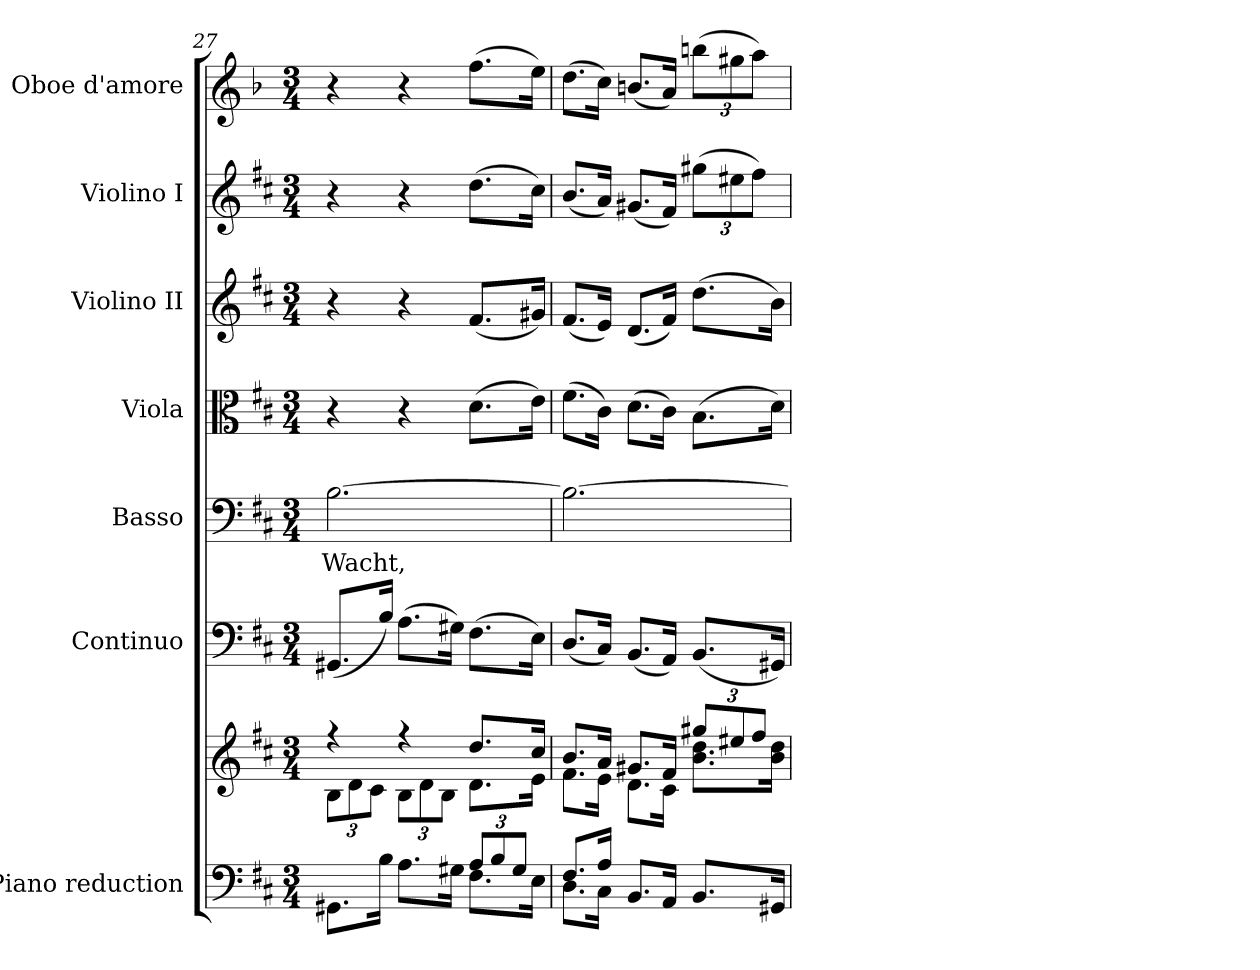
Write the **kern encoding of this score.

**kern	**kern	**kern	**kern	**text	**kern	**kern	**kern	**kern
*part7	*part7	*part6	*part5	*part5	*part4	*part3	*part2	*part1
*staff8	*staff7	*staff6	*staff5	*staff5	*staff4	*staff3	*staff2	*staff1
*I"Piano reduction	*	*I"Continuo	*I"Basso	*	*I"Viola	*I"Violino II	*I"Violino I	*I"Oboe d'amore
*I'Pno	*	*	*	*	*	*	*	*I'Ob
*clefF4	*clefG2	*clefF4	*clefF4	*	*clefC3	*clefG2	*clefG2	*clefG2
*	*	*	*	*	*	*	*	*ITrd2c3
*k[f#c#]	*k[f#c#]	*k[f#c#]	*k[f#c#]	*	*k[f#c#]	*k[f#c#]	*k[f#c#]	*k[f#c#]
*M3/4	*M3/4	*M3/4	*M3/4	*	*M3/4	*M3/4	*M3/4	*M3/4
=27	=27	=27	=27	=27	=27	=27	=27	=27
*^	*^	*	*	*	*	*	*	*
*	*	*	*Xbrackettup	*	*	*	*	*	*	*
!	!	!	!	!	!	!LO:LY:b	!	!	!	!
8.GG#X\L	2ryy	4r	12B\L	(8.GG#X/L	[2.B\	-Wacht,	4r	4r	4r	4r
.	.	.	12d\	.	.	.	.	.	.	.
.	.	.	12c#\J	.	.	.	.	.	.	.
16B\Jk	.	.	.	16B/Jk)	.	.	.	.	.	.
8.A\L	.	4r	12B\L	(8.A\L	.	.	4r	4r	4r	4r
.	.	.	12d\	.	.	.	.	.	.	.
.	.	.	12B\J	.	.	.	.	.	.	.
16G#X\Jk	.	.	.	16G#X\Jk)	.	.	.	.	.	.
*Xbrackettup	*	*	*	*	*	*	*	*	*	*
12A/L	8.F#\L	8.dd/L	8.d\L	(8.F#\L	.	.	(8.d\L	(8.f#/L	(8.dd\L	(8.dd\L
12B/	.	.	.	.	.	.	.	.	.	.
12G#/J	.	.	.	.	.	.	.	.	.	.
.	16E\Jk	16cc#/Jk	16e\Jk	16E\Jk)	.	.	16e\Jk)	16g#X/Jk)	16cc#\Jk)	16cc#\Jk)
=28	=28	=28	=28	=28	=28	=28	=28	=28	=28	=28
8.F#/L	8.D\L	8.b/L	8.f#\L	(8.D/L	2.B\_	.	(8.f#\L	(8.f#/L	(8.b/L	(8.b\L
16A/Jk	16C#\Jk	16a/Jk	16e\Jk	16C#/Jk)	.	.	16c#\Jk)	16e/Jk)	16a/Jk)	16a\Jk)
8.BB/L	2ryy	8.g#X/L	8.d\L	(8.BB/L	.	.	(8.d\L	(8.d/L	(8.g#X/L	(8.g#X/L
16AA/Jk	.	16f#/Jk	16c#\Jk	16AA/Jk)	.	.	16c#\Jk)	16f#/Jk)	16f#/Jk)	16f#/Jk)
*	*	*	*	*	*	*	*	*	*Xbrackettup	*Xbrackettup
8.BB/L	.	12gg#X/L	8.b\ 8.dd\L	(8.BB/L	.	.	(8.B\L	(8.dd\L	(12gg#X\L	(12gg#X\L
.	.	12ee#X/	.	.	.	.	.	.	12ee#X\	12ee#X\
.	.	12ff#/J	.	.	.	.	.	.	12ff#\J)	12ff#\J)
16GG#X/Jk	.	.	16b\ 16dd\Jk	16GG#X/Jk)	.	.	16d\Jk)	16b\Jk)	.	.
*v	*v	*	*	*	*	*	*	*	*	*
*	*v	*v	*	*	*	*	*	*	*
=	=	=	=	=	=	=	=	=
*-	*-	*-	*-	*-	*-	*-	*-	*-
